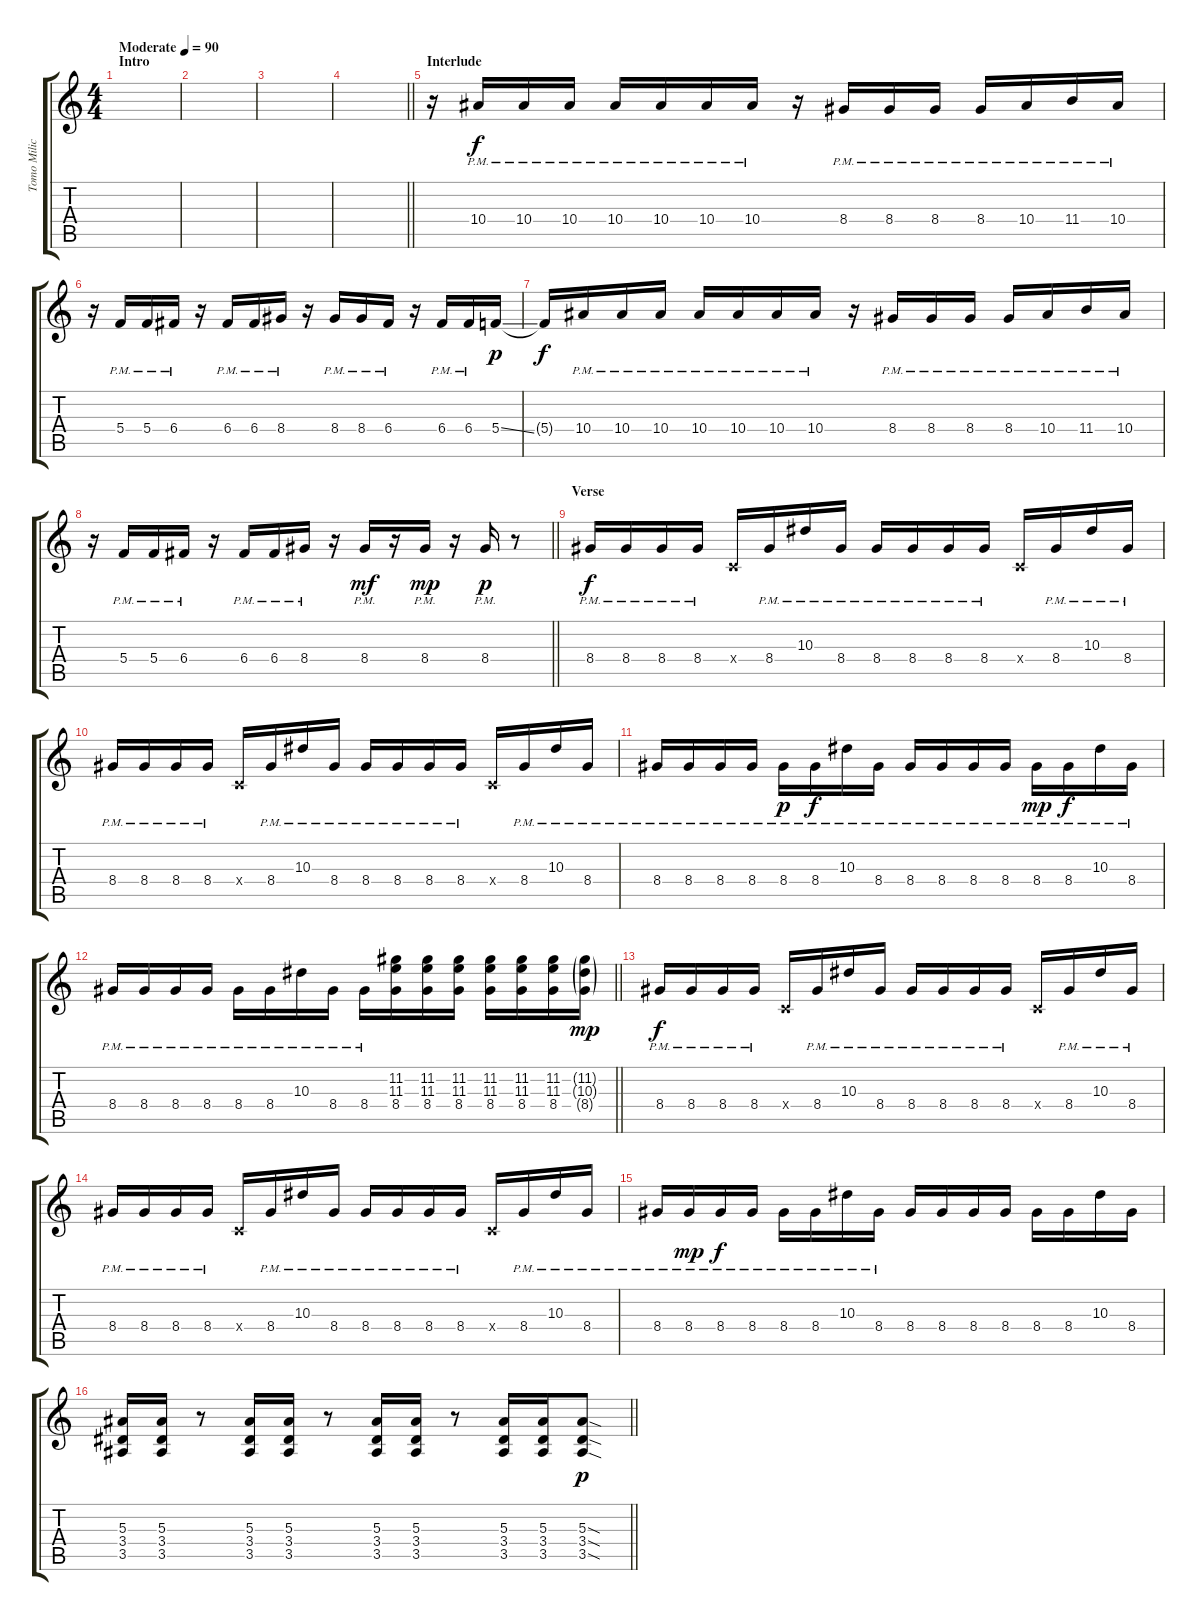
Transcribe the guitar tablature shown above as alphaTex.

\track ("Tomo Milicevic  - Guitar" "Tomo Milic") {instrument overdrivenguitar}
\staff {score tabs}
\tuning (D4 A3 F3 C3 G2 C2) {hide}
\ts (4 4)
\section ("" "Intro")
\tempo (90 "Moderate")
\clef g2
\ks c
|
|
|
\barLineRight lightlight
|
\section ("" "Interlude")
r.16 10.4{pm}.16{instrument overdrivenguitar} 10.4{pm}.16 10.4{pm}.16 10.4{pm}.16 10.4{pm}.16 10.4{pm}.16 10.4{pm}.16 r.16 8.4{pm}.16 8.4{pm}.16 8.4{pm}.16 8.4{pm}.16 10.4{pm}.16 11.4{pm}.16 10.4{pm}.16 |
r.16 5.4{pm}.16 5.4{pm}.16 6.4{pm}.16 r.16 6.4{pm}.16 6.4{pm}.16 8.4{pm}.16 r.16 8.4{pm}.16 8.4{pm}.16 6.4{pm}.16 r.16 6.4{pm}.16 6.4{pm}.16 5.4{ss}.16{dy p} |
5.4{t}.16{dy f} 10.4{pm}.16 10.4{pm}.16 10.4{pm}.16 10.4{pm}.16 10.4{pm}.16 10.4{pm}.16 10.4{pm}.16 r.16 8.4{pm}.16 8.4{pm}.16 8.4{pm}.16 8.4{pm}.16 10.4{pm}.16 11.4{pm}.16 10.4{pm}.16 |
\barLineRight lightlight
r.16 5.4{pm}.16 5.4{pm}.16 6.4{pm}.16 r.16 6.4{pm}.16 6.4{pm}.16 8.4{pm}.16 r.16 8.4{pm}.16{dy mf} r.16 8.4{pm}.16{dy mp} r.16 8.4{pm}.16{dy p} r.8 |
\section ("" "Verse")
8.4{pm}.16{dy f} 8.4{pm}.16 8.4{pm}.16 8.4{pm}.16 0.4{x}.16 8.4{pm}.16 10.3{pm}.16 8.4{pm}.16 8.4{pm}.16 8.4{pm}.16 8.4{pm}.16 8.4{pm}.16 0.4{x}.16 8.4{pm}.16 10.3{pm}.16 8.4{pm}.16 |
8.4{pm}.16 8.4{pm}.16 8.4{pm}.16 8.4{pm}.16 0.4{x}.16 8.4{pm}.16 10.3{pm}.16 8.4{pm}.16 8.4{pm}.16 8.4{pm}.16 8.4{pm}.16 8.4{pm}.16 0.4{x}.16 8.4{pm}.16 10.3{pm}.16 8.4{pm}.16 |
8.4{pm}.16 8.4{pm}.16 8.4{pm}.16 8.4{pm}.16 8.4{pm}.16{dy p} 8.4{pm}.16{dy f} 10.3{pm}.16 8.4{pm}.16 8.4{pm}.16 8.4{pm}.16 8.4{pm}.16 8.4{pm}.16 8.4{pm}.16{dy mp} 8.4{pm}.16{dy f} 10.3{pm}.16 8.4{pm}.16 |
\barLineRight lightlight
8.4{pm}.16 8.4{pm}.16 8.4{pm}.16 8.4{pm}.16 8.4{pm}.16 8.4{pm}.16 10.3{pm}.16 8.4{pm}.16 8.4{pm}.16 (11.2 11.3 8.4).16 (11.2 11.3 8.4).16 (11.2 11.3 8.4).16 (11.2 11.3 8.4).16 (11.2 11.3 8.4).16 (11.2 11.3 8.4).16 (11.2{g} 10.3{g} 8.4{g}).16{dy mp} |
\section ("" "")
8.4{pm}.16{dy f} 8.4{pm}.16 8.4{pm}.16 8.4{pm}.16 0.4{x}.16 8.4{pm}.16 10.3{pm}.16 8.4{pm}.16 8.4{pm}.16 8.4{pm}.16 8.4{pm}.16 8.4{pm}.16 0.4{x}.16 8.4{pm}.16 10.3{pm}.16 8.4{pm}.16 |
8.4{pm}.16 8.4{pm}.16 8.4{pm}.16 8.4{pm}.16 0.4{x}.16 8.4{pm}.16 10.3{pm}.16 8.4{pm}.16 8.4{pm}.16 8.4{pm}.16 8.4{pm}.16 8.4{pm}.16 0.4{x}.16 8.4{pm}.16 10.3{pm}.16 8.4{pm}.16 |
8.4{pm}.16 8.4{pm}.16{dy mp} 8.4{pm}.16{dy f} 8.4{pm}.16 8.4{pm}.16 8.4{pm}.16 10.3{pm}.16 8.4{pm}.16 8.4.16 8.4.16 8.4.16 8.4.16 8.4.16 8.4.16 10.3.16 8.4.16 |
\barLineRight lightlight
(5.3 3.4 3.5).16 (5.3 3.4 3.5).16 r.8 (5.3 3.4 3.5).16 (5.3 3.4 3.5).16 r.8 (5.3 3.4 3.5).16 (5.3 3.4 3.5).16 r.8 (5.3 3.4 3.5).16 (5.3 3.4 3.5).16 (5.3{sod} 3.4{sod} 3.5{sod}).8{dy p}
